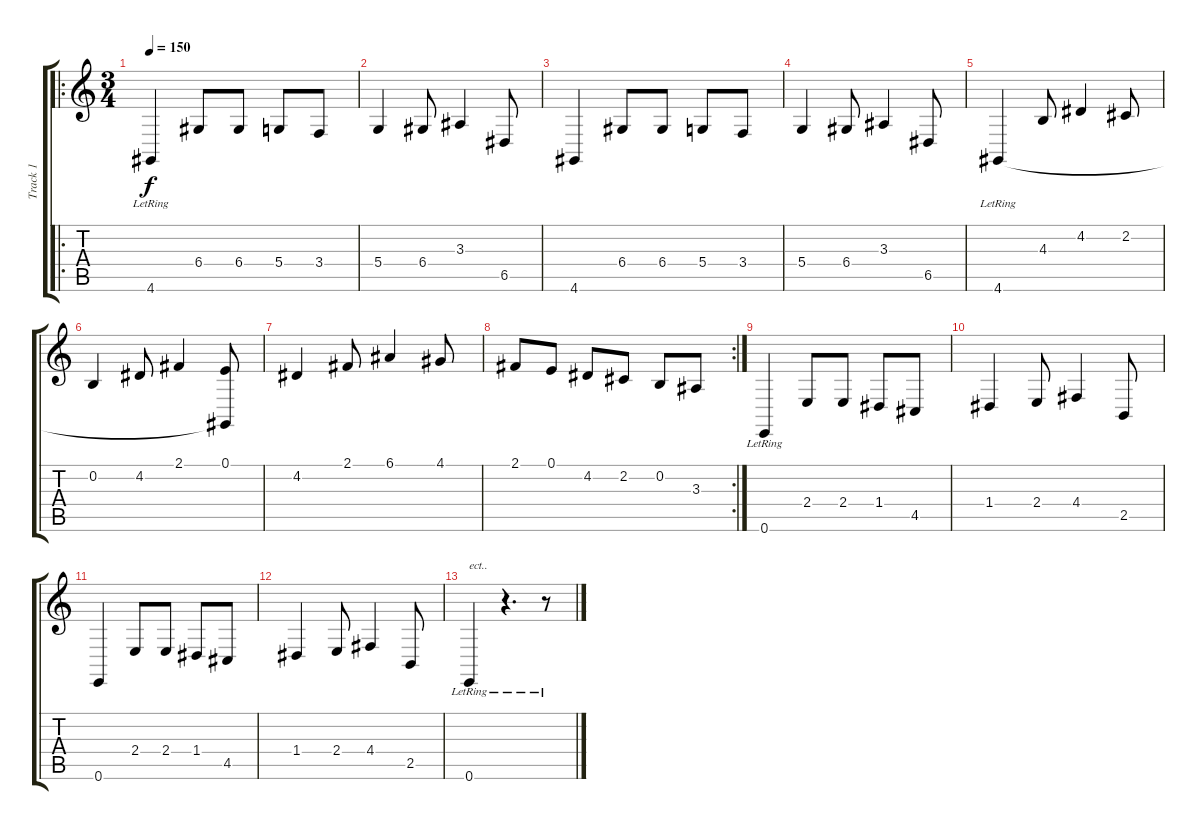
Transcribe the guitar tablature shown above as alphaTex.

\track ("Track 1" "Track 1") {instrument tremolostrings}
\staff {score tabs}
\tuning (E4 B3 G3 D3 A2 E2) {hide}
\ro
\ts (3 4)
\tempo 150
\clef g2
\ks c
4.6{lr}.4{dy f instrument tremolostrings} 6.4.8 6.4.8 5.4.8 3.4.8 |
5.4.4 6.4.8 3.3.4 6.5.8 |
4.6.4 6.4.8 6.4.8 5.4.8 3.4.8 |
5.4.4 6.4.8 3.3.4 6.5.8 |
4.6{lr}.4 4.3.8 4.2.4 2.2.8 |
0.2.4 4.2.8 2.1.4 (0.1 4.6{t}).8 |
4.2.4 2.1.8 6.1.4 4.1.8 |
\rc 2
2.1.8 0.1.8 4.2.8 2.2.8 0.2.8 3.3.8 |
0.6{lr}.4 2.4.8 2.4.8 1.4.8 4.5.8 |
1.4.4 2.4.8 4.4.4 2.5.8 |
0.6.4 2.4.8 2.4.8 1.4.8 4.5.8 |
1.4.4 2.4.8 4.4.4 2.5.8 |
0.6{lr}.4{txt "ect.."} r.4{d} r.8
